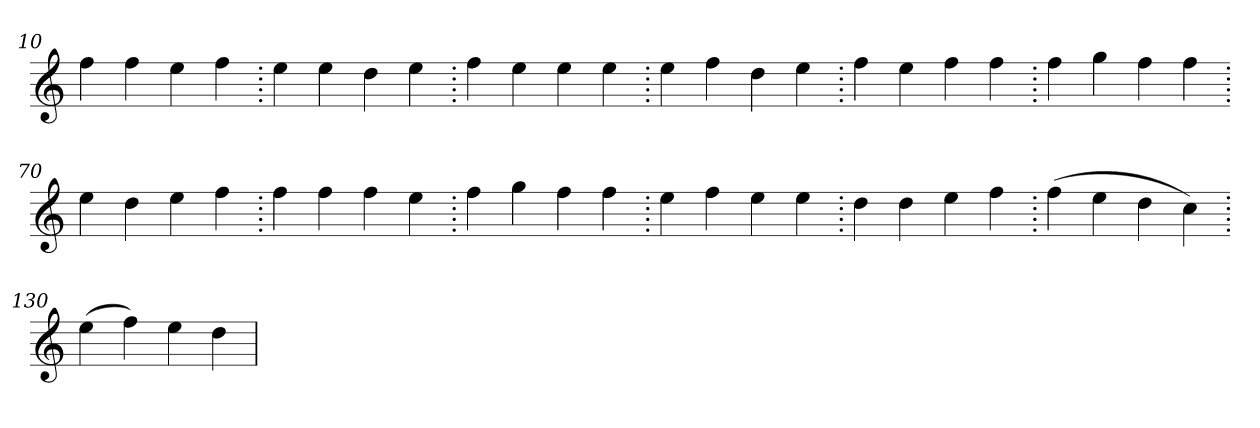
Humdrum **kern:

**kern
*part1
*staff1
*clefG2
=10.
4ff
4ff
4ee
4ff
=20.
4ee
4ee
4dd
4ee
=30.
4ff
4ee
4ee
4ee
=40.
4ee
4ff
4dd
4ee
=50.
4ff
4ee
4ff
4ff
=60.
4ff
4gg
4ff
4ff
=70.
4ee
4dd
4ee
4ff
=80.
4ff
4ff
4ff
4ee
=90.
4ff
4gg
4ff
4ff
=100.
4ee
4ff
4ee
4ee
=110.
4dd
4dd
4ee
4ff
=120.
(>4ff
4ee
4dd
4cc)
=130.
(>4ee
4ff)
4ee
4dd
=
*-
